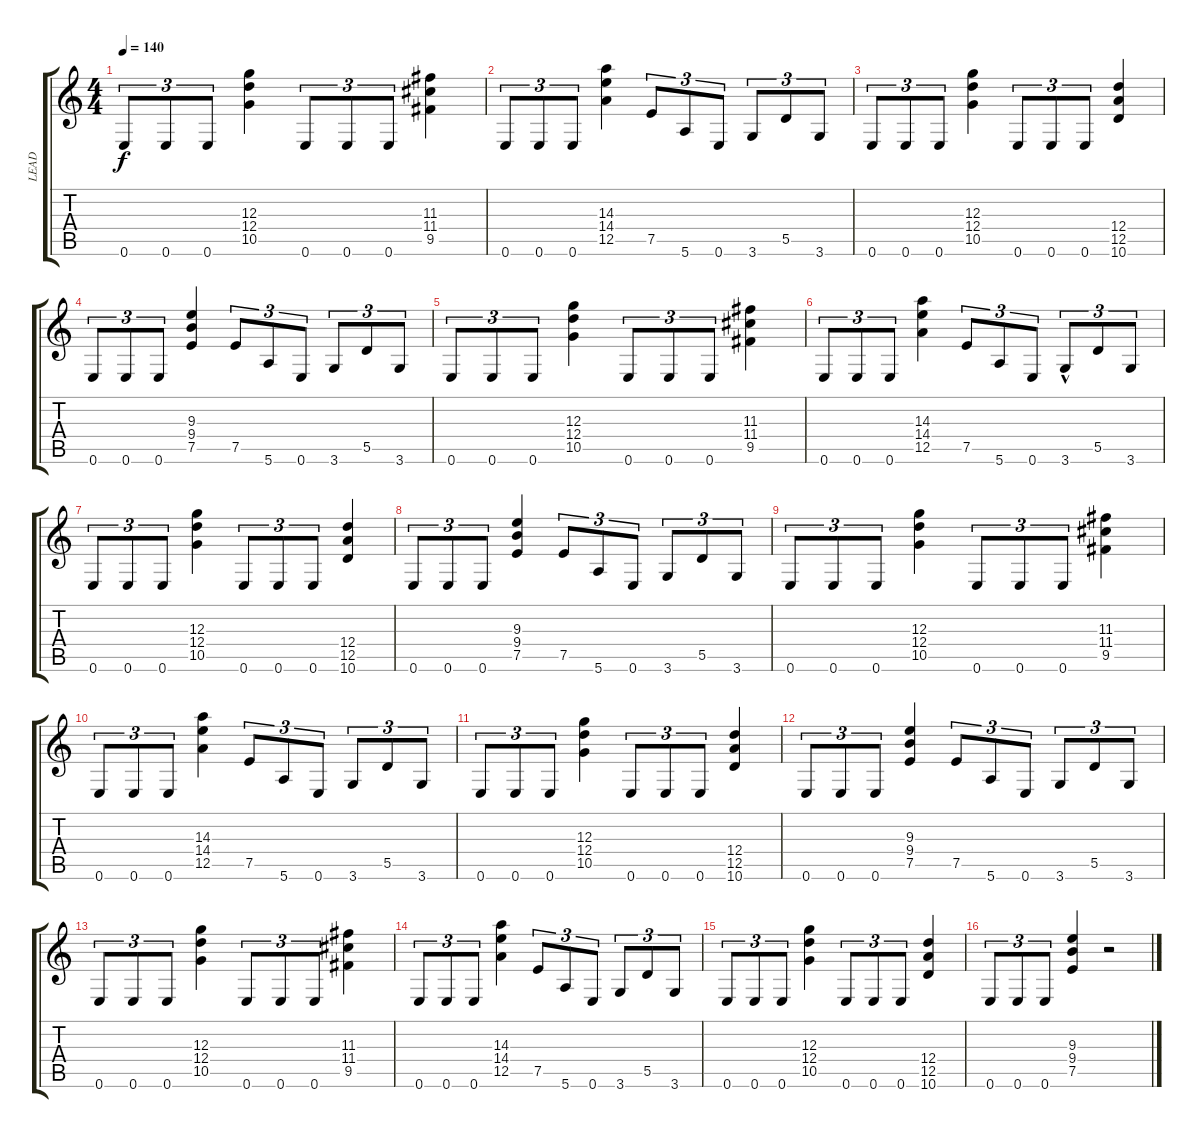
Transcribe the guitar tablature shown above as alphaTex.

\track ("LEAD" "LEAD") {instrument distortionguitar}
\staff {score tabs}
\tuning (E4 B3 G3 D3 A2 E2) {hide}
\ts (4 4)
\tempo 140
\clef g2
\ks c
0.6.8{tu (3 2) dy f} 0.6.8{tu (3 2)} 0.6.8{tu (3 2)} (12.3 12.4 10.5).4 0.6.8{tu (3 2)} 0.6.8{tu (3 2)} 0.6.8{tu (3 2)} (11.3 11.4 9.5).4 |
0.6.8{tu (3 2)} 0.6.8{tu (3 2)} 0.6.8{tu (3 2)} (14.3 14.4 12.5).4 7.5.8{tu (3 2)} 5.6.8{tu (3 2)} 0.6.8{tu (3 2)} 3.6.8{tu (3 2)} 5.5.8{tu (3 2)} 3.6.8{tu (3 2)} |
0.6.8{tu (3 2)} 0.6.8{tu (3 2)} 0.6.8{tu (3 2)} (12.3 12.4 10.5).4 0.6.8{tu (3 2)} 0.6.8{tu (3 2)} 0.6.8{tu (3 2)} (12.4 12.5 10.6).4 |
0.6.8{tu (3 2)} 0.6.8{tu (3 2)} 0.6.8{tu (3 2)} (9.3 9.4 7.5).4 7.5.8{tu (3 2)} 5.6.8{tu (3 2)} 0.6.8{tu (3 2)} 3.6.8{tu (3 2)} 5.5.8{tu (3 2)} 3.6.8{tu (3 2)} |
0.6.8{tu (3 2)} 0.6.8{tu (3 2)} 0.6.8{tu (3 2)} (12.3 12.4 10.5).4 0.6.8{tu (3 2)} 0.6.8{tu (3 2)} 0.6.8{tu (3 2)} (11.3 11.4 9.5).4 |
0.6.8{tu (3 2)} 0.6.8{tu (3 2)} 0.6.8{tu (3 2)} (14.3 14.4 12.5).4 7.5.8{tu (3 2)} 5.6.8{tu (3 2)} 0.6.8{tu (3 2)} 3.6{hac}.8{tu (3 2)} 5.5.8{tu (3 2)} 3.6.8{tu (3 2)} |
0.6.8{tu (3 2)} 0.6.8{tu (3 2)} 0.6.8{tu (3 2)} (12.3 12.4 10.5).4 0.6.8{tu (3 2)} 0.6.8{tu (3 2)} 0.6.8{tu (3 2)} (12.4 12.5 10.6).4 |
0.6.8{tu (3 2)} 0.6.8{tu (3 2)} 0.6.8{tu (3 2)} (9.3 9.4 7.5).4 7.5.8{tu (3 2)} 5.6.8{tu (3 2)} 0.6.8{tu (3 2)} 3.6.8{tu (3 2)} 5.5.8{tu (3 2)} 3.6.8{tu (3 2)} |
0.6.8{tu (3 2)} 0.6.8{tu (3 2)} 0.6.8{tu (3 2)} (12.3 12.4 10.5).4 0.6.8{tu (3 2)} 0.6.8{tu (3 2)} 0.6.8{tu (3 2)} (11.3 11.4 9.5).4 |
0.6.8{tu (3 2)} 0.6.8{tu (3 2)} 0.6.8{tu (3 2)} (14.3 14.4 12.5).4 7.5.8{tu (3 2)} 5.6.8{tu (3 2)} 0.6.8{tu (3 2)} 3.6.8{tu (3 2)} 5.5.8{tu (3 2)} 3.6.8{tu (3 2)} |
0.6.8{tu (3 2)} 0.6.8{tu (3 2)} 0.6.8{tu (3 2)} (12.3 12.4 10.5).4 0.6.8{tu (3 2)} 0.6.8{tu (3 2)} 0.6.8{tu (3 2)} (12.4 12.5 10.6).4 |
0.6.8{tu (3 2)} 0.6.8{tu (3 2)} 0.6.8{tu (3 2)} (9.3 9.4 7.5).4 7.5.8{tu (3 2)} 5.6.8{tu (3 2)} 0.6.8{tu (3 2)} 3.6.8{tu (3 2)} 5.5.8{tu (3 2)} 3.6.8{tu (3 2)} |
0.6.8{tu (3 2)} 0.6.8{tu (3 2)} 0.6.8{tu (3 2)} (12.3 12.4 10.5).4 0.6.8{tu (3 2)} 0.6.8{tu (3 2)} 0.6.8{tu (3 2)} (11.3 11.4 9.5).4 |
0.6.8{tu (3 2)} 0.6.8{tu (3 2)} 0.6.8{tu (3 2)} (14.3 14.4 12.5).4 7.5.8{tu (3 2)} 5.6.8{tu (3 2)} 0.6.8{tu (3 2)} 3.6.8{tu (3 2)} 5.5.8{tu (3 2)} 3.6.8{tu (3 2)} |
0.6.8{tu (3 2)} 0.6.8{tu (3 2)} 0.6.8{tu (3 2)} (12.3 12.4 10.5).4 0.6.8{tu (3 2)} 0.6.8{tu (3 2)} 0.6.8{tu (3 2)} (12.4 12.5 10.6).4 |
0.6.8{tu (3 2)} 0.6.8{tu (3 2)} 0.6.8{tu (3 2)} (9.3 9.4 7.5).4 r.2
